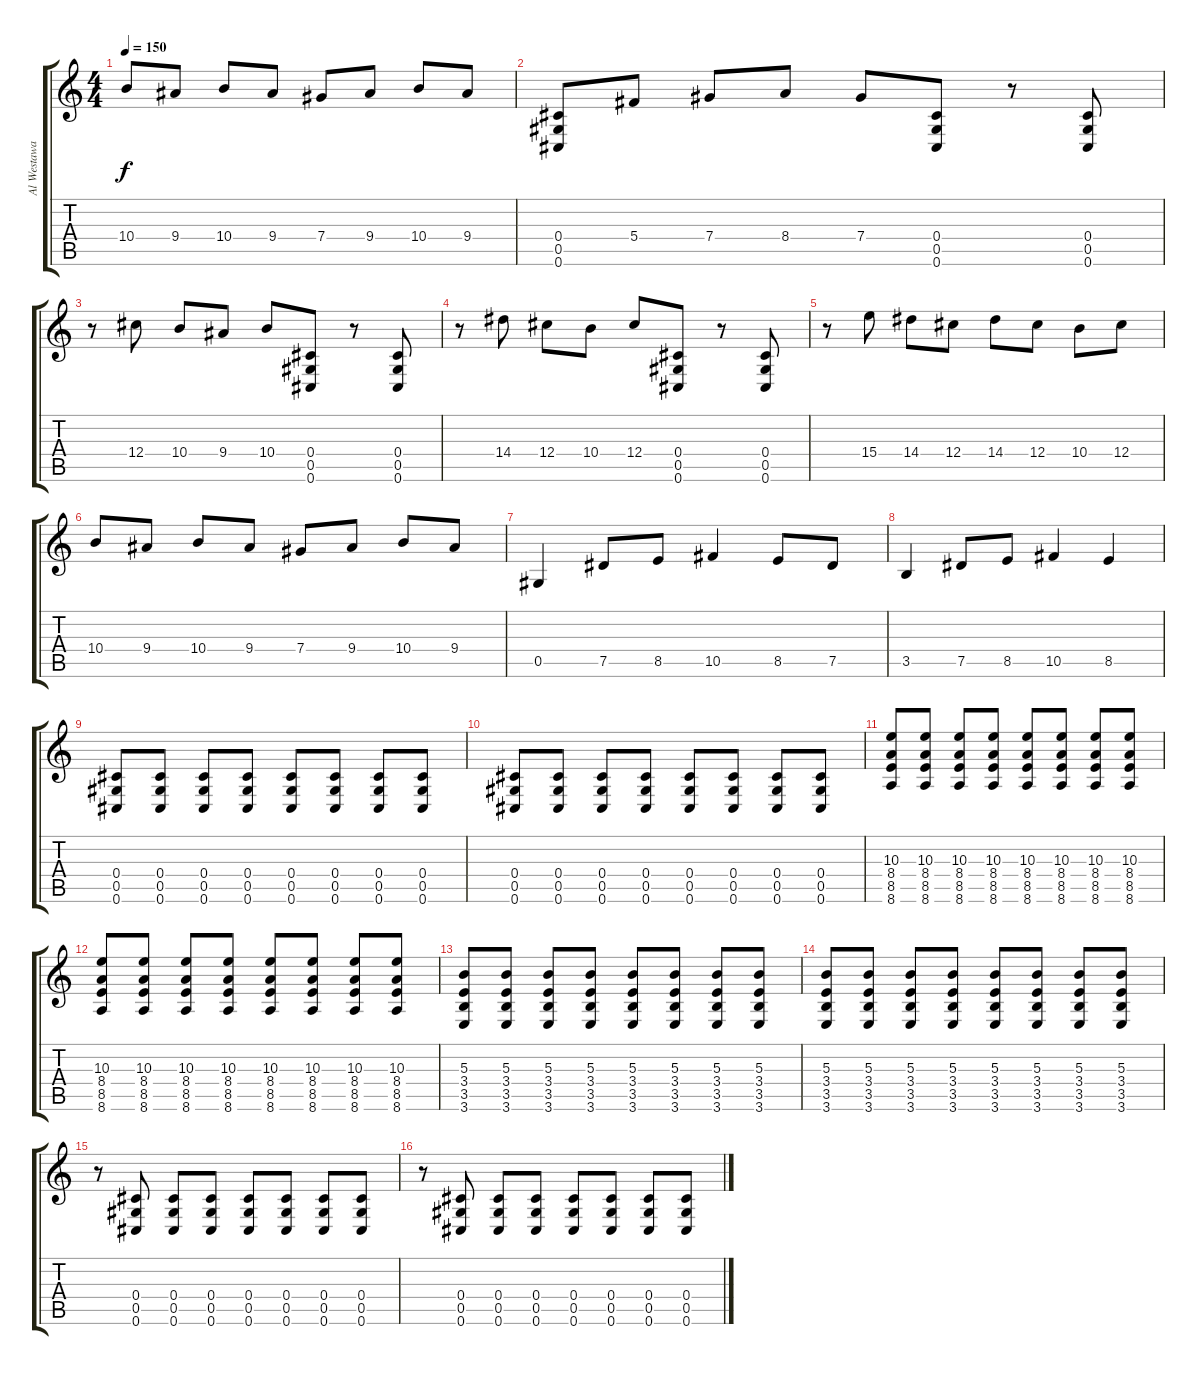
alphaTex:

\track ("Al Westaway" "Al Westawa") {instrument overdrivenguitar}
\staff {score tabs}
\tuning (Eb4 Bb3 Gb3 Db3 Ab2 Db2) {hide}
\ts (4 4)
\tempo 150
\clef g2
\ks c
10.4.8{dy f} 9.4.8 10.4.8 9.4.8 7.4.8 9.4.8 10.4.8 9.4.8 |
(0.4 0.5 0.6).8 5.4.8 7.4.8 8.4.8 7.4.8 (0.4 0.5 0.6).8 r.8 (0.4 0.5 0.6).8 |
r.8 12.4.8 10.4.8 9.4.8 10.4.8 (0.4 0.5 0.6).8 r.8 (0.4 0.5 0.6).8 |
r.8 14.4.8 12.4.8 10.4.8 12.4.8 (0.4 0.5 0.6).8 r.8 (0.4 0.5 0.6).8 |
r.8 15.4.8 14.4.8 12.4.8 14.4.8 12.4.8 10.4.8 12.4.8 |
10.4.8 9.4.8 10.4.8 9.4.8 7.4.8 9.4.8 10.4.8 9.4.8 |
0.5.4 7.5.8 8.5.8 10.5.4 8.5.8 7.5.8 |
3.5.4 7.5.8 8.5.8 10.5.4 8.5.4 |
(0.4 0.5 0.6).8 (0.4 0.5 0.6).8 (0.4 0.5 0.6).8 (0.4 0.5 0.6).8 (0.4 0.5 0.6).8 (0.4 0.5 0.6).8 (0.4 0.5 0.6).8 (0.4 0.5 0.6).8 |
(0.4 0.5 0.6).8 (0.4 0.5 0.6).8 (0.4 0.5 0.6).8 (0.4 0.5 0.6).8 (0.4 0.5 0.6).8 (0.4 0.5 0.6).8 (0.4 0.5 0.6).8 (0.4 0.5 0.6).8 |
(10.3 8.4 8.5 8.6).8 (10.3 8.4 8.5 8.6).8 (10.3 8.4 8.5 8.6).8 (10.3 8.4 8.5 8.6).8 (10.3 8.4 8.5 8.6).8 (10.3 8.4 8.5 8.6).8 (10.3 8.4 8.5 8.6).8 (10.3 8.4 8.5 8.6).8 |
(10.3 8.4 8.5 8.6).8 (10.3 8.4 8.5 8.6).8 (10.3 8.4 8.5 8.6).8 (10.3 8.4 8.5 8.6).8 (10.3 8.4 8.5 8.6).8 (10.3 8.4 8.5 8.6).8 (10.3 8.4 8.5 8.6).8 (10.3 8.4 8.5 8.6).8 |
(5.3 3.4 3.5 3.6).8 (5.3 3.4 3.5 3.6).8 (5.3 3.4 3.5 3.6).8 (5.3 3.4 3.5 3.6).8 (5.3 3.4 3.5 3.6).8 (5.3 3.4 3.5 3.6).8 (5.3 3.4 3.5 3.6).8 (5.3 3.4 3.5 3.6).8 |
(5.3 3.4 3.5 3.6).8 (5.3 3.4 3.5 3.6).8 (5.3 3.4 3.5 3.6).8 (5.3 3.4 3.5 3.6).8 (5.3 3.4 3.5 3.6).8 (5.3 3.4 3.5 3.6).8 (5.3 3.4 3.5 3.6).8 (5.3 3.4 3.5 3.6).8 |
r.8 (0.4 0.5 0.6).8 (0.4 0.5 0.6).8 (0.4 0.5 0.6).8 (0.4 0.5 0.6).8 (0.4 0.5 0.6).8 (0.4 0.5 0.6).8 (0.4 0.5 0.6).8 |
r.8 (0.4 0.5 0.6).8 (0.4 0.5 0.6).8 (0.4 0.5 0.6).8 (0.4 0.5 0.6).8 (0.4 0.5 0.6).8 (0.4 0.5 0.6).8 (0.4 0.5 0.6).8
